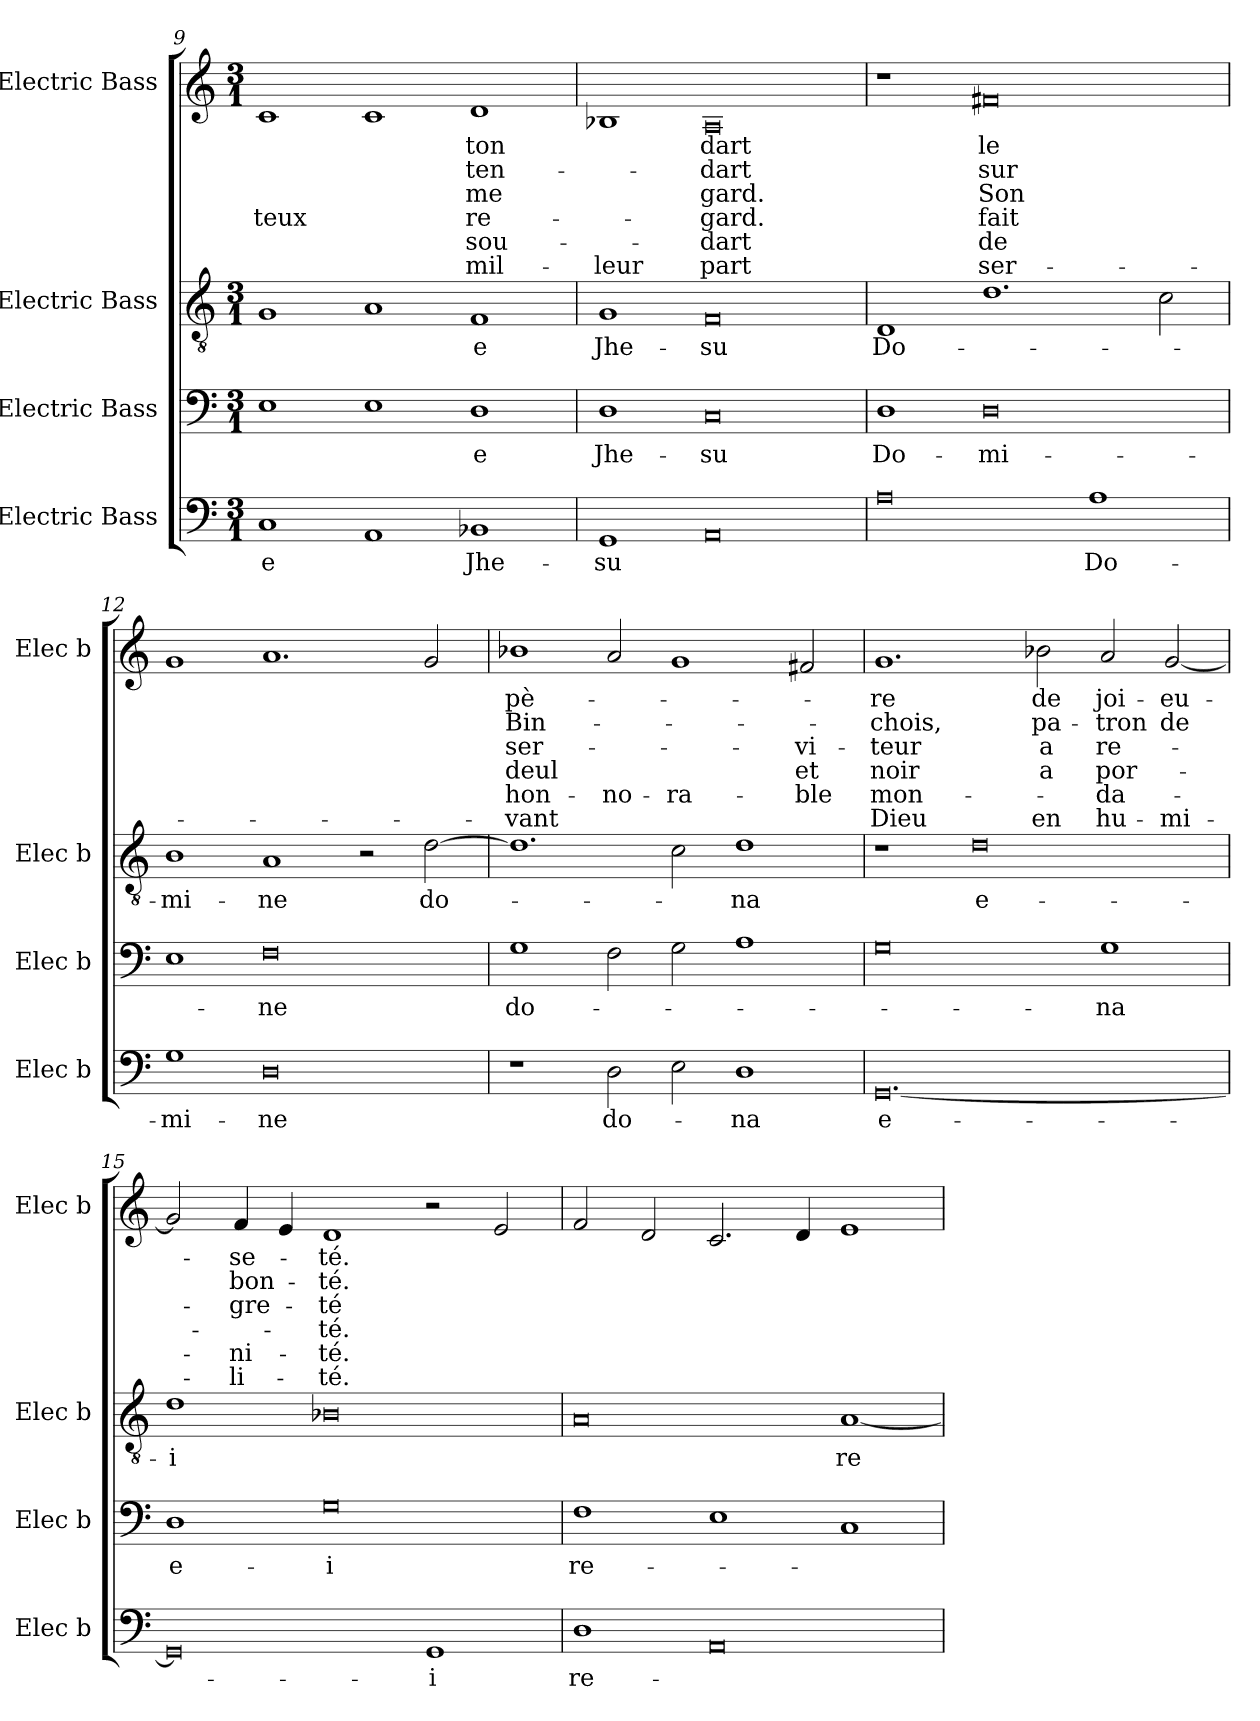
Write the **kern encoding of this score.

**kern	**text	**kern	**text	**kern	**text	**kern	**text	**text	**text	**text	**text	**text
*part4	*part4	*part3	*part3	*part2	*part2	*part1	*part1	*part1	*part1	*part1	*part1	*part1
*staff4	*staff4	*staff3	*staff3	*staff2	*staff2	*staff1	*staff1	*staff1	*staff1	*staff1	*staff1	*staff1
*I"Electric Bass	*	*I"Electric Bass	*	*I"Electric Bass	*	*I"Electric Bass	*	*	*	*	*	*
*I'Elec b	*	*I'Elec b	*	*I'Elec b	*	*I'Elec b	*	*	*	*	*	*
*clefF4	*	*clefF4	*	*clefGv2	*	*clefG2	*	*	*	*	*	*
*M3/1	*	*M3/1	*	*M3/1	*	*M3/1	*	*	*	*	*	*
=9	=9	=9	=9	=9	=9	=9	=9	=9	=9	=9	=9	=9
!	!LO:LY:b	!	!	!	!	!	!	!	!	!LO:LY:b	!	!
1C	-e	1E	.	1G	.	1c	.	.	.	-teux	.	.
1AA	.	1E	.	1A	.	1c	.	.	.	.	.	.
!	!LO:LY:b	!	!LO:LY:b	!	!LO:LY:b	!	!LO:LY:b	!LO:LY:b	!LO:LY:b	!LO:LY:b	!LO:LY:b	!LO:LY:b
1BB-X	Jhe-	1D	-e	1F	-e	1d	ton	-ten-	me	re-	sou-	mil-
=10	=10	=10	=10	=10	=10	=10	=10	=10	=10	=10	=10	=10
!	!LO:LY:b	!	!LO:LY:b	!	!LO:LY:b	!	!	!	!	!	!	!LO:LY:b
1GG	-su	1D	Jhe-	1G	Jhe-	1B-X	.	.	.	.	.	-leur
!	!	!	!LO:LY:b	!	!LO:LY:b	!	!LO:LY:b	!LO:LY:b	!LO:LY:b	!LO:LY:b	!LO:LY:b	!LO:LY:b
0AA	.	0C	-su	0F	-su	0A	dart	-dart	gard.	-gard.	-dart	part
!!LO:LB:g=z
=11	=11	=11	=11	=11	=11	=11	=11	=11	=11	=11	=11	=11
!	!	!	!LO:LY:b	!	!LO:LY:b	!	!	!	!	!	!	!
0A	.	1D	Do-	1D	Do-	1r	.	.	.	.	.	.
!	!	!	!LO:LY:b	!	!	!	!LO:LY:b	!LO:LY:b	!LO:LY:b	!LO:LY:b	!LO:LY:b	!LO:LY:b
.	.	0D	-mi-	1.d	.	0f#X	le	sur	Son	fait	de	ser-
!	!LO:LY:b	!	!	!	!	!	!	!	!	!	!	!
1A	Do-	.	.	.	.	.	.	.	.	.	.	.
.	.	.	.	2c\	.	.	.	.	.	.	.	.
=12	=12	=12	=12	=12	=12	=12	=12	=12	=12	=12	=12	=12
!	!LO:LY:b	!	!	!	!LO:LY:b	!	!	!	!	!	!	!
1G	-mi-	1E	.	1B	-mi-	1g	.	.	.	.	.	.
!	!LO:LY:b	!	!LO:LY:b	!	!LO:LY:b	!	!	!	!	!	!	!
0D	-ne	0F	-ne	1A	-ne	1.a	.	.	.	.	.	.
.	.	.	.	2r	.	.	.	.	.	.	.	.
!	!	!	!	!	!LO:LY:b	!	!	!	!	!	!	!
.	.	.	.	[2d\	do-	2g/	.	.	.	.	.	.
=13	=13	=13	=13	=13	=13	=13	=13	=13	=13	=13	=13	=13
!	!	!	!LO:LY:b	!	!	!	!LO:LY:b	!LO:LY:b	!LO:LY:b	!LO:LY:b	!LO:LY:b	!LO:LY:b
1r	.	1G	do-	1.d]	.	1b-X	pè-	Bin-	ser-	deul	hon-	-vant
!	!LO:LY:b	!	!	!	!	!	!	!	!	!	!LO:LY:b	!
2D\	do-	2F\	.	.	.	2a/	.	.	.	.	-no-	.
!	!	!	!	!	!	!	!	!	!	!	!LO:LY:b	!
2E\	.	2G\	.	2c\	.	1g	.	.	.	.	-ra-	.
!	!LO:LY:b	!	!	!	!LO:LY:b	!	!	!	!	!	!	!
1D	-na	1A	.	1d	-na	.	.	.	.	.	.	.
!	!	!	!	!	!	!	!	!	!LO:LY:b	!LO:LY:b	!LO:LY:b	!
.	.	.	.	.	.	2f#X/	.	.	-vi-	et	-ble	.
=14	=14	=14	=14	=14	=14	=14	=14	=14	=14	=14	=14	=14
!	!LO:LY:b	!	!	!	!	!	!LO:LY:b	!LO:LY:b	!LO:LY:b	!LO:LY:b	!LO:LY:b	!LO:LY:b
[0.GG	e-	0G	.	1r	.	1.g	-re	-chois,	-teur	noir	mon-	Dieu
!	!	!	!	!	!LO:LY:b	!	!	!	!	!	!	!
.	.	.	.	0d	e-	.	.	.	.	.	.	.
!	!	!	!	!	!	!	!LO:LY:b	!LO:LY:b	!LO:LY:b	!LO:LY:b	!	!LO:LY:b
.	.	.	.	.	.	2b-X\	de	pa-	a	a	.	en
!	!	!	!LO:LY:b	!	!	!	!LO:LY:b	!LO:LY:b	!LO:LY:b	!LO:LY:b	!LO:LY:b	!LO:LY:b
.	.	1G	-na	.	.	2a/	joi-	-tron	re-	por-	-da-	hu-
!	!	!	!	!	!	!	!LO:LY:b	!LO:LY:b	!	!	!	!LO:LY:b
.	.	.	.	.	.	[2g/	-eu-	de	.	.	.	-mi-
=15	=15	=15	=15	=15	=15	=15	=15	=15	=15	=15	=15	=15
!	!	!	!LO:LY:b	!	!LO:LY:b	!	!	!	!	!	!	!
0GG]	.	1D	e-	1d	-i	2g/]	.	.	.	.	.	.
!	!	!	!	!	!	!	!LO:LY:b	!LO:LY:b	!LO:LY:b	!	!LO:LY:b	!LO:LY:b
.	.	.	.	.	.	4f/	-se-	bon-	-gre-	.	-ni-	-li-
.	.	.	.	.	.	4e/	.	.	.	.	.	.
!	!	!	!LO:LY:b	!	!	!	!LO:LY:b	!LO:LY:b	!LO:LY:b	!LO:LY:b	!LO:LY:b	!LO:LY:b
.	.	0G	-i	0B-X	.	1d	-té.	-té.	-té	-té.	-té.	-té.
!	!LO:LY:b	!	!	!	!	!	!	!	!	!	!	!
1GG	-i	.	.	.	.	2r	.	.	.	.	.	.
.	.	.	.	.	.	2e/	.	.	.	.	.	.
!!LO:PB:g=z
=16	=16	=16	=16	=16	=16	=16	=16	=16	=16	=16	=16	=16
!	!LO:LY:b	!	!LO:LY:b	!	!	!	!	!	!	!	!	!
1D	re-	1F	re-	0A	.	2f/	.	.	.	.	.	.
.	.	.	.	.	.	2d/	.	.	.	.	.	.
0AA	.	1E	.	.	.	2.c/	.	.	.	.	.	.
.	.	.	.	.	.	4d/	.	.	.	.	.	.
!	!	!	!	!	!LO:LY:b	!	!	!	!	!	!	!
.	.	1C	.	[1A	re-	1e	.	.	.	.	.	.
=	=	=	=	=	=	=	=	=	=	=	=	=
*-	*-	*-	*-	*-	*-	*-	*-	*-	*-	*-	*-	*-
